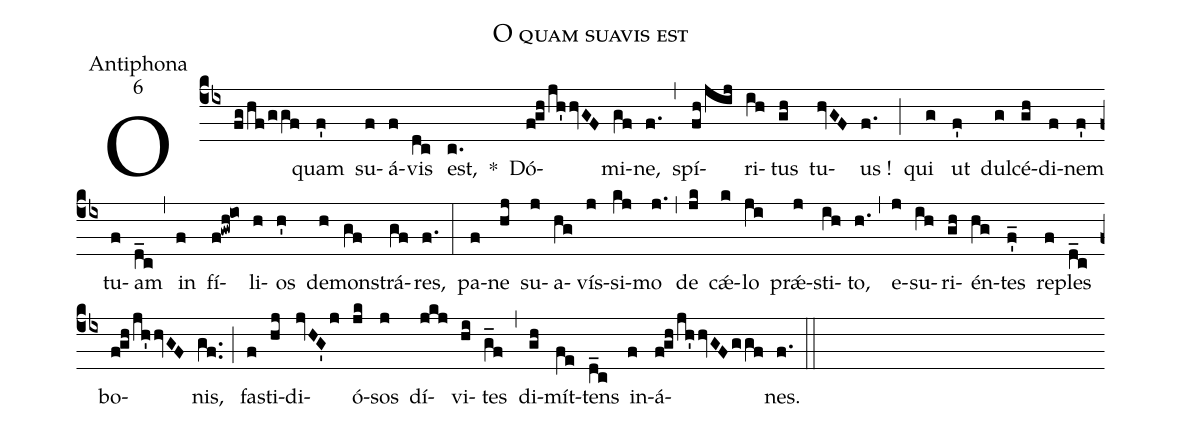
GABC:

name:O quam suavis est;
office-part:Antiphona;
mode:6;
%%
(cb4) O(fg/hf/ggf) quam(f') su(f)á(f)vis(dc) est,(c.) *() Dó(f!gh/jh'hvGF)mi(gf)ne,(f.) (,) spí(fh/jij)ri(ih)tus(gh) tu(hvGF)us !(f.) (;) qui(g) ut(f') dul(g)cé(gh)di(f)nem(f') tu(f)am(d_c) (,) in(f) fí(f!gwh!io)li(h)os(h') de(h)mon(gf)strá(gf)res,(f.) (:) pa(f)ne(hj) su(j)a(hg)vís(j)si(kj)mo(j.) (,) de(jk) cǽ(k)lo(ji) prǽ(j)sti(ih)to,(h.) (,) e(j)su(ih)ri(gh)én(hg)tes(f_') re(f)ples(d_c) bo(f!gh/jh'hvGF)nis,(gf..) (;) fa(f)sti(hj)di(jvHG'j)ó(jk)sos(j) dí(jkj)vi(hi)tes(g_f) (,) di(gh)mít(fe)tens(d_c) in(f)á(f!gh/jh'hvGFggf)nes.(f.) (::)
